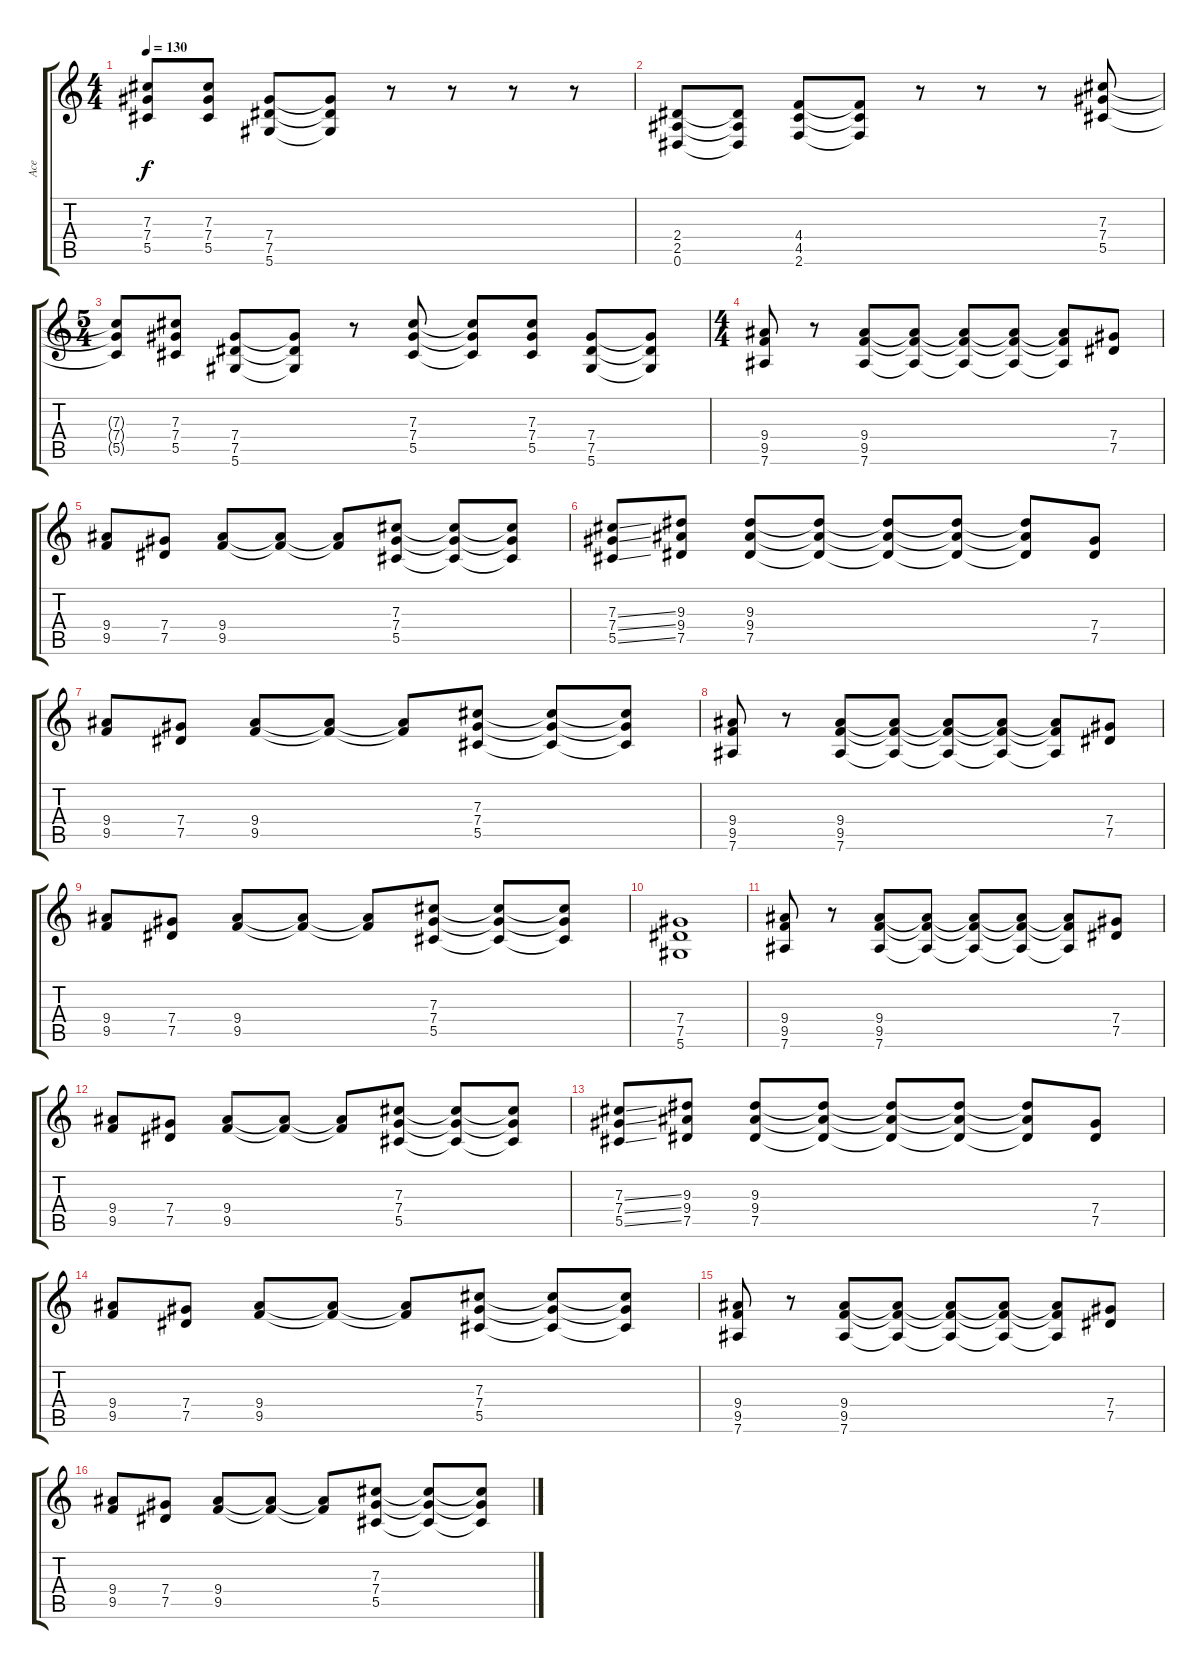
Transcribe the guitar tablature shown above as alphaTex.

\track ("Ace" "Ace") {instrument distortionguitar}
\staff {score tabs}
\tuning (Eb4 Bb3 Gb3 Db3 Ab2 Eb2) {hide}
\ts (4 4)
\tempo 130
\clef g2
\ks c
(7.3{t} 7.4{t} 5.5{t}).8{dy f} (7.3 7.4 5.5).8 (7.4 7.5 5.6).8 (7.4{t} 7.5{t} 5.6{t}).8 r.8 r.8 r.8 r.8 |
(2.4 2.5 0.6).8 (2.4{t} 2.5{t} 0.6{t}).8 (4.4 4.5 2.6).8 (4.4{t} 4.5{t} 2.6{t}).8 r.8 r.8 r.8 (7.3 7.4 5.5).8 |
\ts (5 4)
(7.3{t} 7.4{t} 5.5{t}).8 (7.3 7.4 5.5).8 (7.4 7.5 5.6).8 (7.4{t} 7.5{t} 5.6{t}).8 r.8 (7.3 7.4 5.5).8 (7.3{t} 7.4{t} 5.5{t}).8 (7.3 7.4 5.5).8 (7.4 7.5 5.6).8 (7.4{t} 7.5{t} 5.6{t}).8 |
\ts (4 4)
(9.4 9.5 7.6).8 r.8 (9.4 9.5 7.6).8 (9.4{t} 9.5{t} 7.6{t}).8 (9.4{t} 9.5{t} 7.6{t}).8 (9.4{t} 9.5{t} 7.6{t}).8 (9.4{t} 9.5{t} 7.6{t}).8 (7.4 7.5).8 |
(9.4 9.5).8 (7.4 7.5).8 (9.4 9.5).8 (9.4{t} 9.5{t}).8 (9.4{t} 9.5{t}).8 (7.3 7.4 5.5).8 (7.3{t} 7.4{t} 5.5{t}).8 (7.3{t} 7.4{t} 5.5{t}).8 |
(7.3{ss} 7.4{ss} 5.5{ss}).8 (9.3 9.4 7.5).8 (9.3 9.4 7.5).8 (9.3{t} 9.4{t} 7.5{t}).8 (9.3{t} 9.4{t} 7.5{t}).8 (9.3{t} 9.4{t} 7.5{t}).8 (9.3{t} 9.4{t} 7.5{t}).8 (7.4 7.5).8 |
(9.4 9.5).8 (7.4 7.5).8 (9.4 9.5).8 (9.4{t} 9.5{t}).8 (9.4{t} 9.5{t}).8 (7.3 7.4 5.5).8 (7.3{t} 7.4{t} 5.5{t}).8 (7.3{t} 7.4{t} 5.5{t}).8 |
(9.4 9.5 7.6).8 r.8 (9.4 9.5 7.6).8 (9.4{t} 9.5{t} 7.6{t}).8 (9.4{t} 9.5{t} 7.6{t}).8 (9.4{t} 9.5{t} 7.6{t}).8 (9.4{t} 9.5{t} 7.6{t}).8 (7.4 7.5).8 |
(9.4 9.5).8 (7.4 7.5).8 (9.4 9.5).8 (9.4{t} 9.5{t}).8 (9.4{t} 9.5{t}).8 (7.3 7.4 5.5).8 (7.3{t} 7.4{t} 5.5{t}).8 (7.3{t} 7.4{t} 5.5{t}).8 |
(7.4 7.5 5.6).1 |
(9.4 9.5 7.6).8 r.8 (9.4 9.5 7.6).8 (9.4{t} 9.5{t} 7.6{t}).8 (9.4{t} 9.5{t} 7.6{t}).8 (9.4{t} 9.5{t} 7.6{t}).8 (9.4{t} 9.5{t} 7.6{t}).8 (7.4 7.5).8 |
(9.4 9.5).8 (7.4 7.5).8 (9.4 9.5).8 (9.4{t} 9.5{t}).8 (9.4{t} 9.5{t}).8 (7.3 7.4 5.5).8 (7.3{t} 7.4{t} 5.5{t}).8 (7.3{t} 7.4{t} 5.5{t}).8 |
(7.3{ss} 7.4{ss} 5.5{ss}).8 (9.3 9.4 7.5).8 (9.3 9.4 7.5).8 (9.3{t} 9.4{t} 7.5{t}).8 (9.3{t} 9.4{t} 7.5{t}).8 (9.3{t} 9.4{t} 7.5{t}).8 (9.3{t} 9.4{t} 7.5{t}).8 (7.4 7.5).8 |
(9.4 9.5).8 (7.4 7.5).8 (9.4 9.5).8 (9.4{t} 9.5{t}).8 (9.4{t} 9.5{t}).8 (7.3 7.4 5.5).8 (7.3{t} 7.4{t} 5.5{t}).8 (7.3{t} 7.4{t} 5.5{t}).8 |
(9.4 9.5 7.6).8 r.8 (9.4 9.5 7.6).8 (9.4{t} 9.5{t} 7.6{t}).8 (9.4{t} 9.5{t} 7.6{t}).8 (9.4{t} 9.5{t} 7.6{t}).8 (9.4{t} 9.5{t} 7.6{t}).8 (7.4 7.5).8 |
(9.4 9.5).8 (7.4 7.5).8 (9.4 9.5).8 (9.4{t} 9.5{t}).8 (9.4{t} 9.5{t}).8 (7.3 7.4 5.5).8 (7.3{t} 7.4{t} 5.5{t}).8 (7.3{t} 7.4{t} 5.5{t}).8
